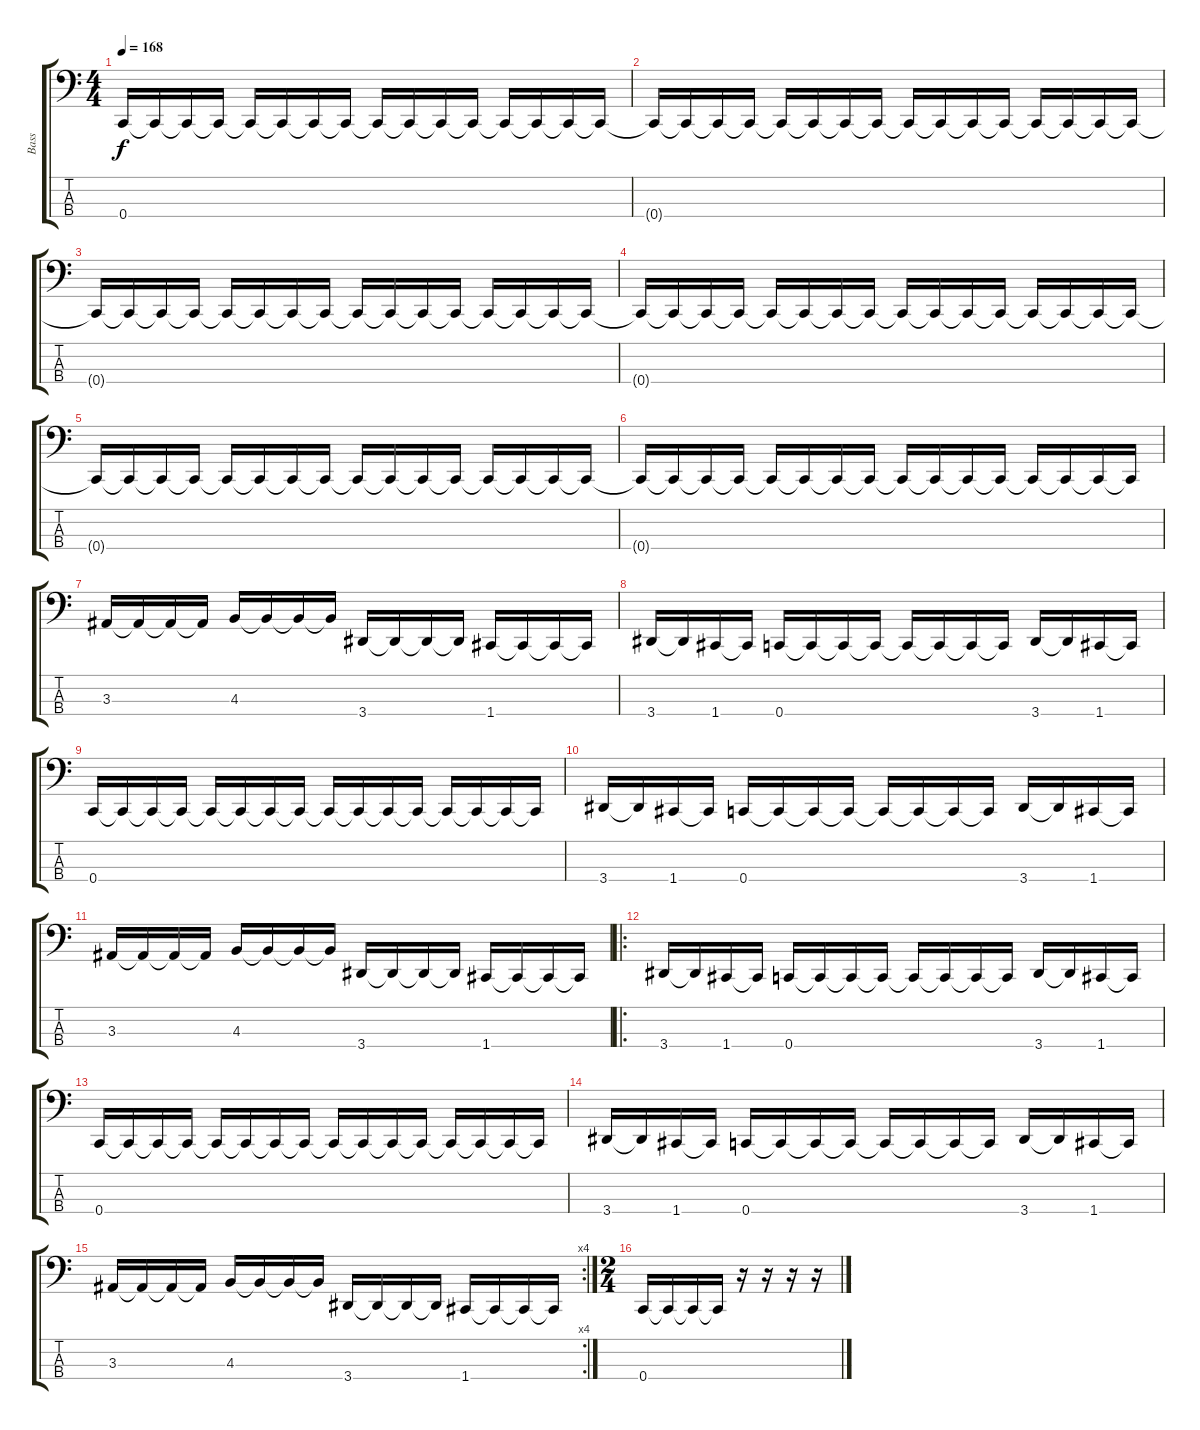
\track ("Bass" "Bass") {instrument slapbass1}
\staff {score tabs}
\tuning (F2 C2 G1 C1) {hide}
\ts (4 4)
\tempo 168
\clef f4
\ks c
0.4.16{dy f} 0.4{t}.16 0.4{t}.16 0.4{t}.16 0.4{t}.16 0.4{t}.16 0.4{t}.16 0.4{t}.16 0.4{t}.16 0.4{t}.16 0.4{t}.16 0.4{t}.16 0.4{t}.16 0.4{t}.16 0.4{t}.16 0.4{t}.16 |
0.4{t}.16 0.4{t}.16 0.4{t}.16 0.4{t}.16 0.4{t}.16 0.4{t}.16 0.4{t}.16 0.4{t}.16 0.4{t}.16 0.4{t}.16 0.4{t}.16 0.4{t}.16 0.4{t}.16 0.4{t}.16 0.4{t}.16 0.4{t}.16 |
0.4{t}.16 0.4{t}.16 0.4{t}.16 0.4{t}.16 0.4{t}.16 0.4{t}.16 0.4{t}.16 0.4{t}.16 0.4{t}.16 0.4{t}.16 0.4{t}.16 0.4{t}.16 0.4{t}.16 0.4{t}.16 0.4{t}.16 0.4{t}.16 |
0.4{t}.16 0.4{t}.16 0.4{t}.16 0.4{t}.16 0.4{t}.16 0.4{t}.16 0.4{t}.16 0.4{t}.16 0.4{t}.16 0.4{t}.16 0.4{t}.16 0.4{t}.16 0.4{t}.16 0.4{t}.16 0.4{t}.16 0.4{t}.16 |
0.4{t}.16 0.4{t}.16 0.4{t}.16 0.4{t}.16 0.4{t}.16 0.4{t}.16 0.4{t}.16 0.4{t}.16 0.4{t}.16 0.4{t}.16 0.4{t}.16 0.4{t}.16 0.4{t}.16 0.4{t}.16 0.4{t}.16 0.4{t}.16 |
0.4{t}.16 0.4{t}.16 0.4{t}.16 0.4{t}.16 0.4{t}.16 0.4{t}.16 0.4{t}.16 0.4{t}.16 0.4{t}.16 0.4{t}.16 0.4{t}.16 0.4{t}.16 0.4{t}.16 0.4{t}.16 0.4{t}.16 0.4{t}.16 |
3.3.16 3.3{t}.16 3.3{t}.16 3.3{t}.16 4.3.16 4.3{t}.16 4.3{t}.16 4.3{t}.16 3.4.16 3.4{t}.16 3.4{t}.16 3.4{t}.16 1.4.16 1.4{t}.16 1.4{t}.16 1.4{t}.16 |
3.4.16 3.4{t}.16 1.4.16 1.4{t}.16 0.4.16 0.4{t}.16 0.4{t}.16 0.4{t}.16 0.4{t}.16 0.4{t}.16 0.4{t}.16 0.4{t}.16 3.4.16 3.4{t}.16 1.4.16 1.4{t}.16 |
0.4.16 0.4{t}.16 0.4{t}.16 0.4{t}.16 0.4{t}.16 0.4{t}.16 0.4{t}.16 0.4{t}.16 0.4{t}.16 0.4{t}.16 0.4{t}.16 0.4{t}.16 0.4{t}.16 0.4{t}.16 0.4{t}.16 0.4{t}.16 |
3.4.16 3.4{t}.16 1.4.16 1.4{t}.16 0.4.16 0.4{t}.16 0.4{t}.16 0.4{t}.16 0.4{t}.16 0.4{t}.16 0.4{t}.16 0.4{t}.16 3.4.16 3.4{t}.16 1.4.16 1.4{t}.16 |
3.3.16 3.3{t}.16 3.3{t}.16 3.3{t}.16 4.3.16 4.3{t}.16 4.3{t}.16 4.3{t}.16 3.4.16 3.4{t}.16 3.4{t}.16 3.4{t}.16 1.4.16 1.4{t}.16 1.4{t}.16 1.4{t}.16 |
\ro
3.4.16 3.4{t}.16 1.4.16 1.4{t}.16 0.4.16 0.4{t}.16 0.4{t}.16 0.4{t}.16 0.4{t}.16 0.4{t}.16 0.4{t}.16 0.4{t}.16 3.4.16 3.4{t}.16 1.4.16 1.4{t}.16 |
0.4.16 0.4{t}.16 0.4{t}.16 0.4{t}.16 0.4{t}.16 0.4{t}.16 0.4{t}.16 0.4{t}.16 0.4{t}.16 0.4{t}.16 0.4{t}.16 0.4{t}.16 0.4{t}.16 0.4{t}.16 0.4{t}.16 0.4{t}.16 |
3.4.16 3.4{t}.16 1.4.16 1.4{t}.16 0.4.16 0.4{t}.16 0.4{t}.16 0.4{t}.16 0.4{t}.16 0.4{t}.16 0.4{t}.16 0.4{t}.16 3.4.16 3.4{t}.16 1.4.16 1.4{t}.16 |
\rc 4
3.3.16 3.3{t}.16 3.3{t}.16 3.3{t}.16 4.3.16 4.3{t}.16 4.3{t}.16 4.3{t}.16 3.4.16 3.4{t}.16 3.4{t}.16 3.4{t}.16 1.4.16 1.4{t}.16 1.4{t}.16 1.4{t}.16 |
\ts (2 4)
0.4.16 0.4{t}.16 0.4{t}.16 0.4{t}.16 r.16 r.16 r.16 r.16
